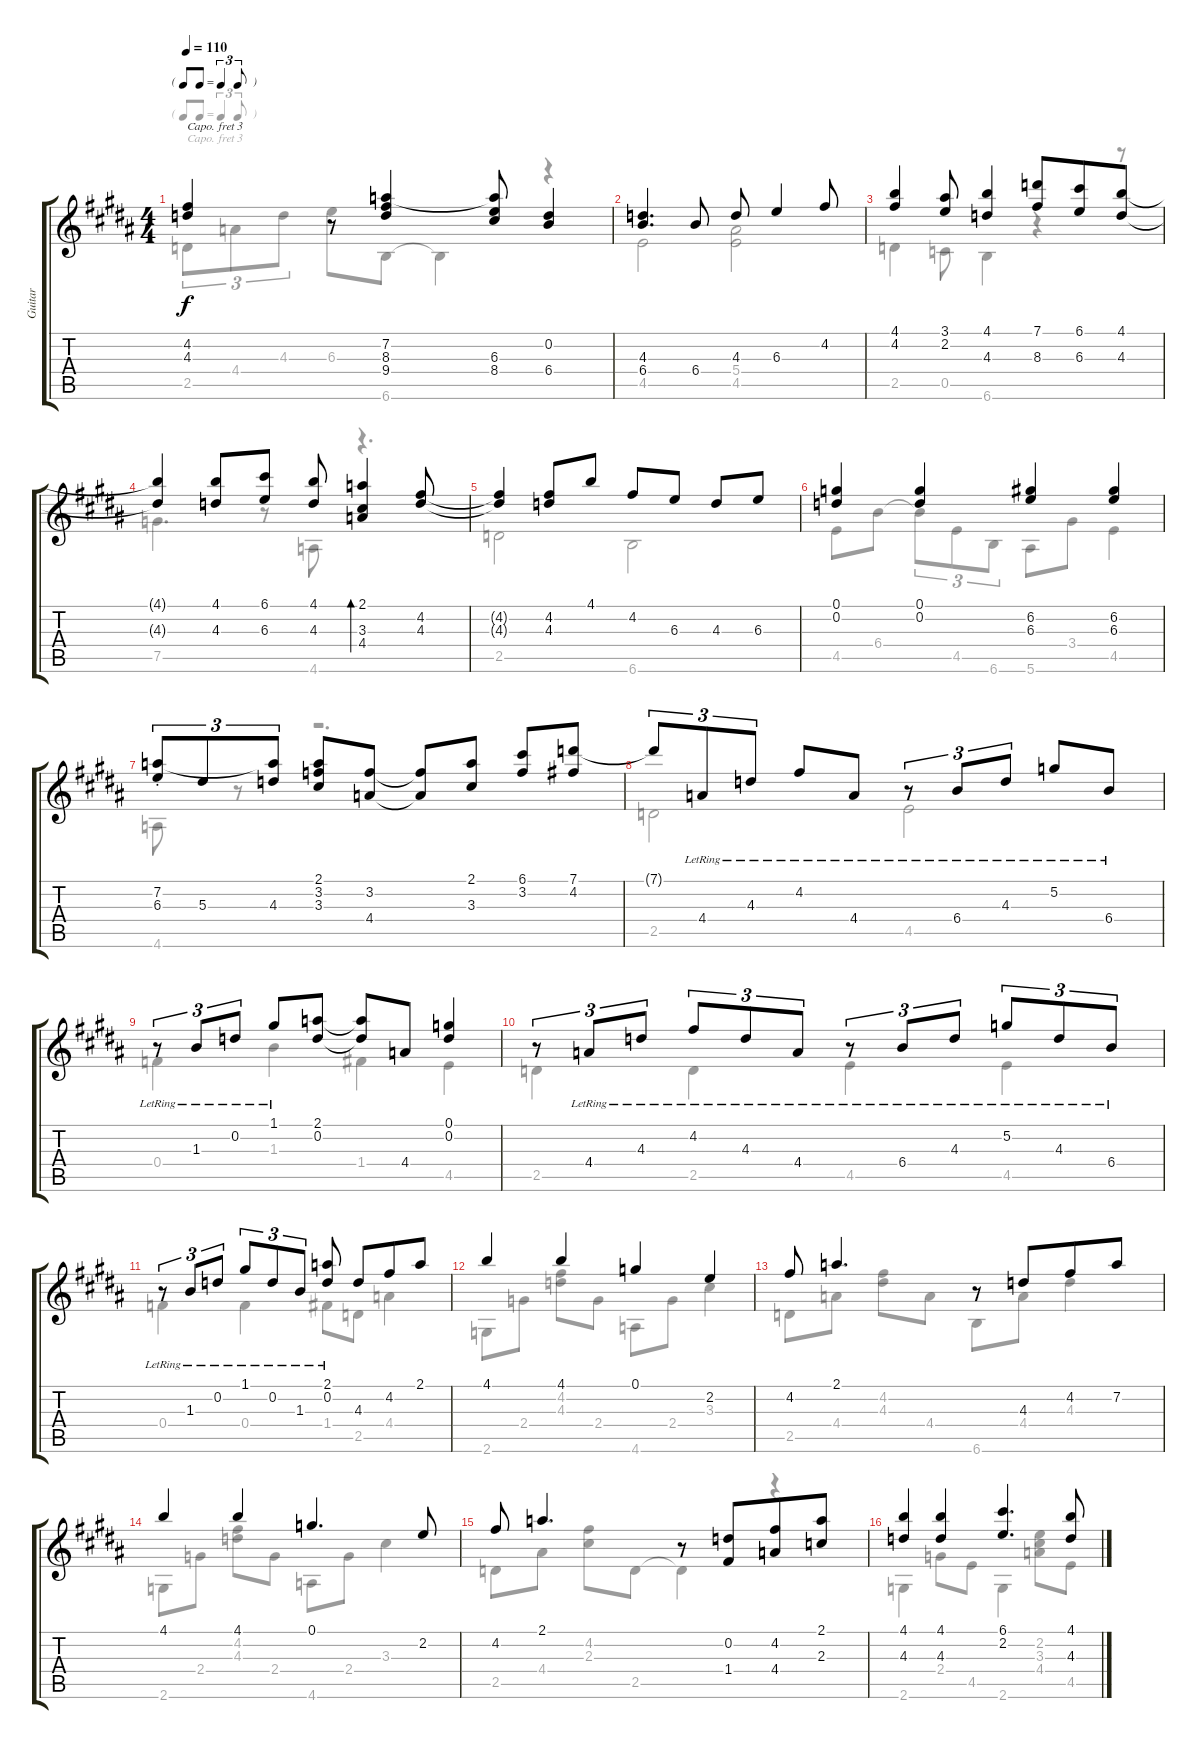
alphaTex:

\track ("Guitar" "Guitar") {instrument acousticguitarnylon}
\staff {score tabs}
\capo 3
\tuning (E4 B3 G3 D3 A2 D2) {hide}
\voice
\ts (4 4)
\tf triplet8th
\tempo 110
\clef g2
\ks b
(4.2{t} 4.3{t}).4{dy f} r.8 (7.2 8.3 9.4).4 (7.2{t} 6.3 8.4).8 (0.2 6.4).4 |
(4.3 6.4).4{d} 6.4.8 4.3.8 6.3.4 4.2.8 |
(4.1 4.2).4 (3.1 2.2).8 (4.1 4.3).4 (7.1 8.3).8{beam merge} (6.1 6.3).8 (4.1 4.3).8 |
(4.1{t} 4.3{t}).4 (4.1 4.3).8 (6.1 6.3).8 (4.1 4.3).8 (2.1 3.3 4.4).4{bd 30} (4.2 4.3).8 |
(4.2{t} 4.3{t}).4 (4.2 4.3).8 4.1.8 4.2.8 6.3.8 4.3.8 6.3.8 |
(0.1 0.2).4 (0.1 0.2).4 (6.2 6.3).4 (6.2 6.3).4 |
(7.2{st} 6.3).8{tu (3 2)} 5.3.8{tu (3 2)} (7.2{t} 4.3).8{tu (3 2)} (2.1 3.2 3.3).8 (3.2 4.4).8 (3.2{t} 4.4{t}).8 (2.1 3.3).8 (6.1 3.2).8 (7.1 4.2).8 |
7.1{t}.8{tu (3 2)} 4.4{lr}.8{tu (3 2)} 4.3{lr}.8{tu (3 2)} 4.2{lr}.8 4.4{lr}.8 r.8{tu (3 2)} 6.4{lr}.8{tu (3 2)} 4.3{lr}.8{tu (3 2)} 5.2{lr}.8 6.4{lr}.8 |
r.8{tu (3 2)} 1.3{lr}.8{tu (3 2)} 0.2{lr}.8{tu (3 2)} 1.1{lr}.8 (2.1 0.2).8 (2.1{t} 0.2{t}).8 4.4.8 (0.1 0.2).4 |
r.8{tu (3 2)} 4.4{lr}.8{tu (3 2)} 4.3{lr}.8{tu (3 2)} 4.2{lr}.8{tu (3 2)} 4.3{lr}.8{tu (3 2)} 4.4{lr}.8{tu (3 2)} r.8{tu (3 2)} 6.4{lr}.8{tu (3 2)} 4.3{lr}.8{tu (3 2)} 5.2{lr}.8{tu (3 2)} 4.3{lr}.8{tu (3 2)} 6.4{lr}.8{tu (3 2)} |
r.8{tu (3 2)} 1.3{lr}.8{tu (3 2)} 0.2{lr}.8{tu (3 2)} 1.1{lr}.8{tu (3 2)} 0.2{lr}.8{tu (3 2)} 1.3{lr}.8{tu (3 2)} (2.1{lr} 0.2{lr}).8{beam split} 4.3.8{beam merge} 4.2.8 2.1.8 |
4.1.4 4.1.4 0.1.4 2.2.4 |
4.2.8 2.1.4{d} r.8 4.3.8{beam merge} 4.2.8 7.2.8 |
4.1.4 4.1.4 0.1.4{d} 2.2.8 |
4.2.8 2.1.4{d} r.8 (0.2 1.4).8{beam merge} (4.2 4.4).8 (2.1 2.3).8 |
(4.1 4.3).4 (4.1 4.3).4 (6.1 2.2).4{d} (4.1 4.3).8
\voice
\clef g2
\ottava regular
\simile none
\ks b
2.5.8{tu (3 2) dy f} 4.4.8{tu (3 2)} 4.3.8{tu (3 2)} 6.3.8 6.6.8 6.6{t}.4 r.4 |
4.5.2 (5.4 4.5).2 |
2.5.4 0.5.8 6.6.4 r.4 r.8 |
7.5.4{d} r.8 4.6.8 r.4{d} |
2.5.2 6.6.2 |
4.5.8 6.4.8 6.4{t}.8{tu (3 2)} 4.5.8{tu (3 2)} 6.6.8{tu (3 2)} 5.6.8 3.4.8 4.5.4 |
4.6.8 r.8 r.2{d} |
2.5.2 4.5.2 |
0.4.4 1.3.4 1.4.4 4.5.4 |
2.5.4 2.5.4 4.5.4 4.5.4 |
0.4.4 0.4.4 1.4.8 2.5.8 4.4.4 |
2.6.8 2.4.8 (4.2 4.3).8 2.4.8 4.6.8 2.4.8 3.3.4 |
2.5.8 4.4.8 (4.2 4.3).8 4.4.8 6.6.8 4.4.8 4.3.4 |
2.6.8 2.4.8 (4.2 4.3).8 2.4.8 4.6.8 2.4.8 3.3.4 |
2.5.8 4.4.8 (4.2 2.3).8 2.5.8 2.5{t}.4 r.4 |
2.6.4 2.4.8 4.5.8 2.6.4 (2.2 3.3 4.4).8 4.5.8
